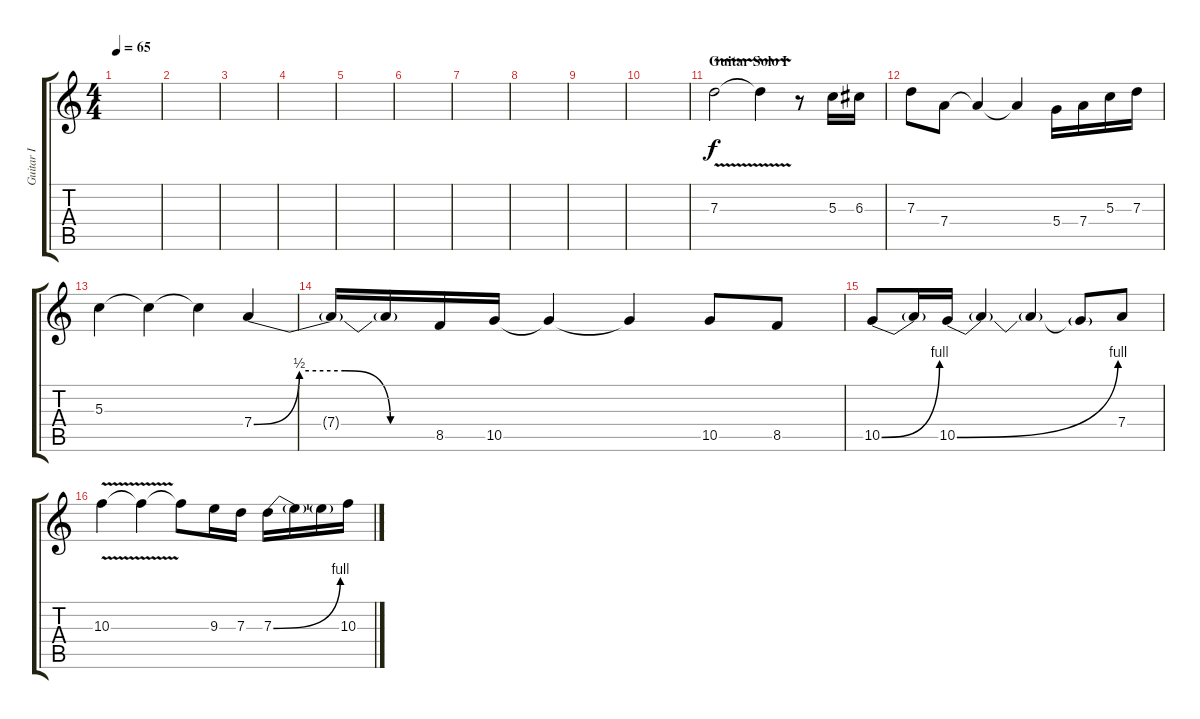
\track ("Guitar I" "Guitar I") {instrument distortionguitar}
\staff {score tabs}
\tuning (E4 B3 G3 D3 A2 E2) {hide}
\ts (4 4)
\tempo 65
\clef g2
\ks c
|
|
|
|
|
|
|
|
|
|
\section ("" "Guitar Solo I")
7.3{v}.2 7.3{t}.4 r.8 5.3.16 6.3.16 |
7.3.8 7.4.8 7.4{t}.4 7.4{t}.4 5.4.16 7.4.16 5.3.16 7.3.16 |
5.3.4 5.3{t}.4 5.3{t}.4 7.4{be (custom 0 0 15 2 30 2 45 0 60 0)}.4 |
7.4{t}.16 7.4{t}.16 8.5.16 10.5.16 10.5{t}.4 10.5{t}.4 10.5.8 8.5.8 |
10.5{be (bend 0 0 60 4)}.8 10.5{t}.16 10.5{be (bend 0 0 60 4)}.16 10.5{t}.4 10.5{t}.4 10.5{t}.8 7.4.8 |
10.3{v}.4 10.3{t}.4 10.3{t}.8 9.3.16 7.3.16 7.3{be (bend 0 0 60 4)}.16 7.3{t}.16 7.3{t}.16 10.3.16
